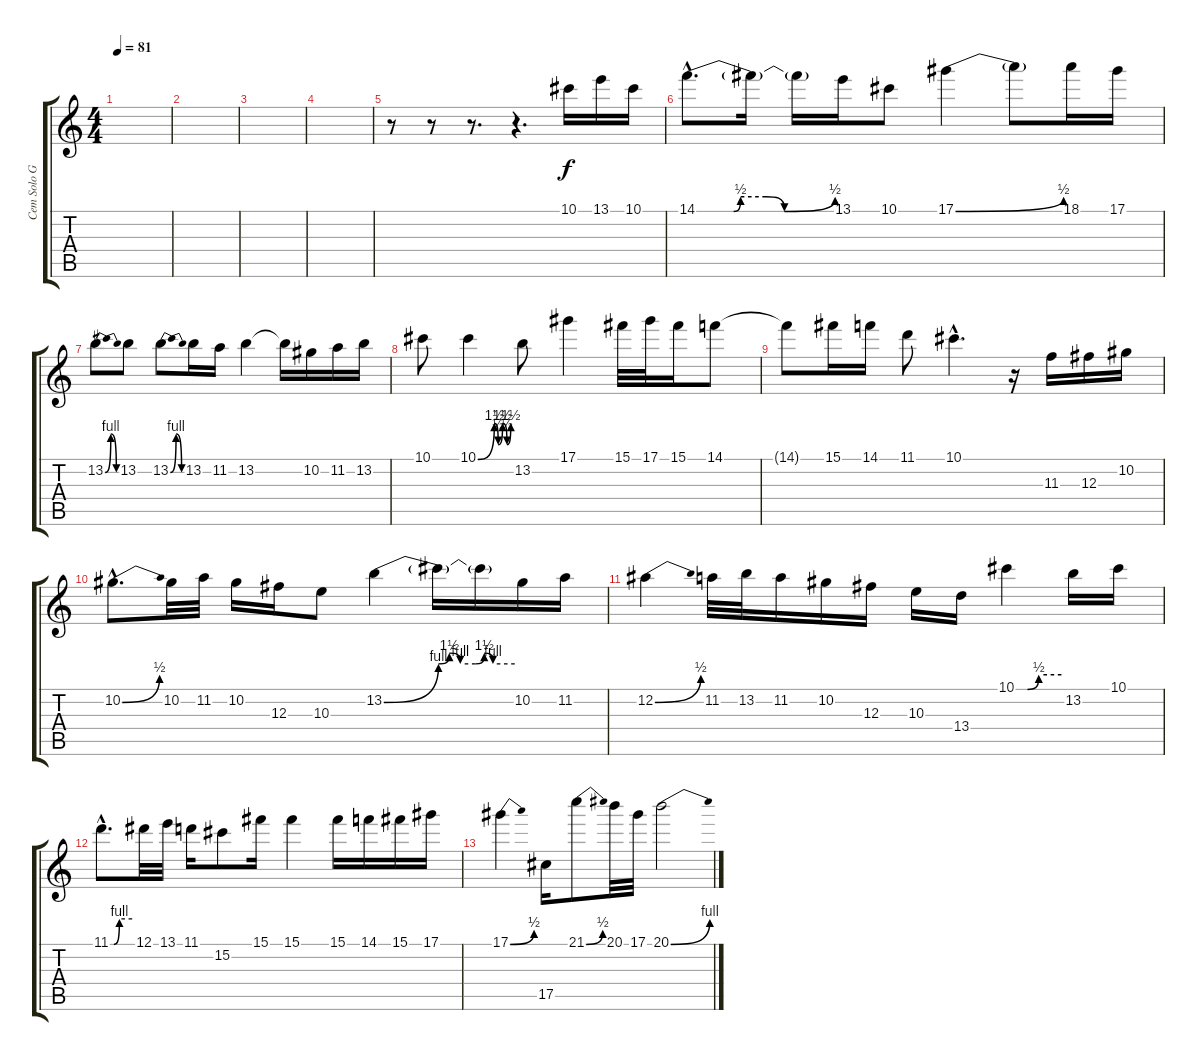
\track ("Cem Solo Gitar" "Cem Solo G") {instrument distortionguitar}
\staff {score tabs}
\tuning (Eb4 Bb3 Gb3 Db3 Ab2 Eb2) {hide}
\ts (4 4)
\tempo 81
\clef g2
\ks c
|
|
|
|
r.8 r.8 r.8{d} r.4{d} 10.1.16 13.1.16 10.1.16 |
14.1{be (custom 0 0 16 0 19 2 30 2 38 0 60 2) hac}.8{d} 14.1{t}.16 14.1{t}.16 13.1.16 10.1.8 17.1{be (bend 0 0 60 2)}.4 17.1{t}.8 18.1.16 17.1.16 |
13.2{be (bendrelease 0 0 15 4 30 4 60 0)}.8 13.2.8 13.2{be (bendrelease 0 0 16 4 30 4 60 0)}.8 13.2.16 11.2.16 13.2.4 13.2{t}.16 10.2.16 11.2.16 13.2.16 |
10.1.8 10.1{be (custom 0 0 30 6 37 2 45 6 53 2 60 6)}.4 13.2.8 17.1.4 15.1.32 17.1.32 15.1.16 14.1.8 |
14.1{t}.8 15.1.16 14.1.16 11.1.8 10.1{hac}.4{d} r.16 11.3.16 12.3.16 10.2.16 |
10.2{be (bend 0 0 60 2) hac}.8{d} 10.2.32 11.2.32 10.2.16 12.3.16 10.3.8 13.2{be (custom 0 0 25 4 30 6 35 4 42 4 46 6 50 4 60 4)}.4 13.2{t}.16 13.2{t}.16 10.2.16 11.2.16 |
12.2{be (bend 0 0 60 2)}.4 11.2.32 13.2.32 11.2.16 10.2.16 12.3.16 10.3.16 13.4.16 10.1{be (custom 0 0 15 0 30 2 60 2)}.4 13.2.16 10.1.16 |
11.1{be (custom 0 0 10 0 25 4 60 4) hac}.8{d} 12.1.32 13.1.32 11.1.16 15.2.8 15.1.16 15.1.4 15.1.16 14.1.16 15.1.16 17.1.16 |
17.1{be (bend 0 0 60 2)}.4 17.5.16 21.1{be (bend 0 0 60 2)}.8 20.1.32 17.1.32 20.1{be (bend 0 0 60 4)}.2
